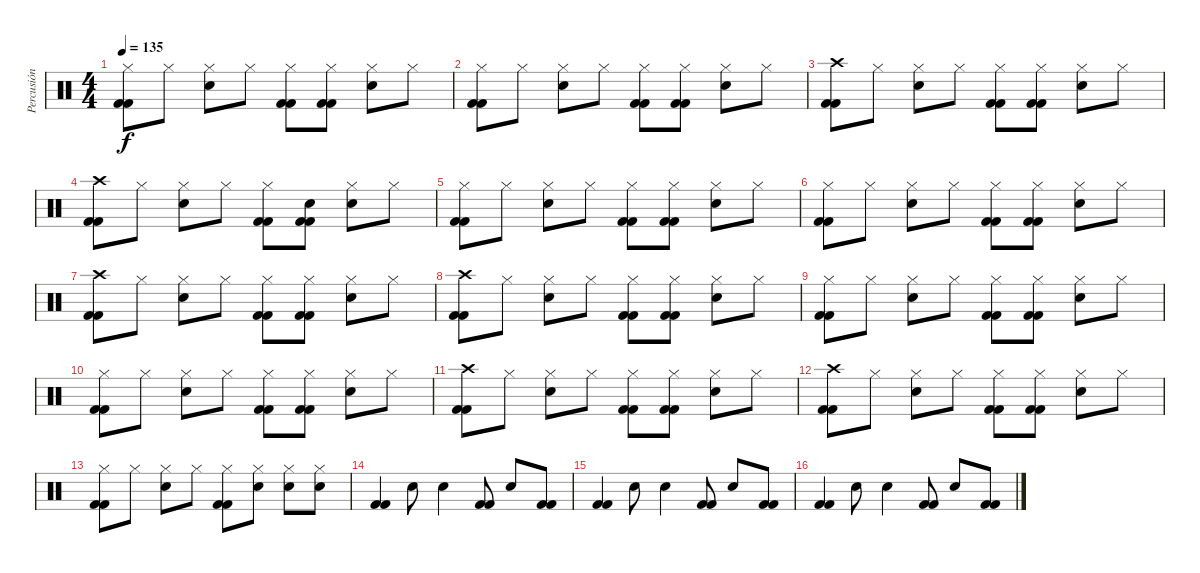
\track ("Percusión" "Percusión") {instrument percussion}
\staff {score}
\articulation defaults
\ts (4 4)
\tempo 135
\clef neutral
\ks c
("Hi-Hat (closed)" "Kick (hit) 2" "Kick (hit) 2").8{dy f} "Hi-Hat (closed)".8 ("Hi-Hat (closed)" "Snare (hit) 2").8 "Hi-Hat (closed)".8 ("Hi-Hat (closed)" "Kick (hit) 2" "Kick (hit) 2").8 ("Hi-Hat (closed)" "Kick (hit) 2" "Kick (hit) 2").8 ("Hi-Hat (closed)" "Electric Snare (hit)").8 "Hi-Hat (closed)".8 |
("Hi-Hat (closed)" "Kick (hit) 2" "Kick (hit) 2").8 "Hi-Hat (closed)".8 ("Hi-Hat (closed)" "Snare (hit) 2").8 "Hi-Hat (closed)".8 ("Hi-Hat (closed)" "Kick (hit) 2" "Kick (hit) 2").8 ("Hi-Hat (closed)" "Kick (hit) 2" "Kick (hit) 2").8 ("Hi-Hat (closed)" "Electric Snare (hit)").8 "Hi-Hat (closed)".8 |
("Crash high (hit)" "Kick (hit) 2" "Kick (hit) 2").8 "Hi-Hat (closed)".8 ("Hi-Hat (closed)" "Snare (hit) 2").8 "Hi-Hat (closed)".8 ("Hi-Hat (closed)" "Kick (hit) 2" "Kick (hit) 2").8 ("Hi-Hat (closed)" "Kick (hit) 2" "Kick (hit) 2").8 ("Hi-Hat (closed)" "Electric Snare (hit)").8 "Hi-Hat (closed)".8 |
("Crash high (hit)" "Kick (hit) 2" "Kick (hit) 2").8 "Hi-Hat (closed)".8 ("Hi-Hat (closed)" "Snare (hit) 2").8 "Hi-Hat (closed)".8 ("Hi-Hat (closed)" "Kick (hit) 2" "Kick (hit) 2").8 ("Snare (hit)" "Kick (hit) 2" "Kick (hit) 2").8 ("Hi-Hat (closed)" "Electric Snare (hit)").8 "Hi-Hat (closed)".8 |
("Hi-Hat (closed)" "Kick (hit) 2" "Kick (hit) 2").8 "Hi-Hat (closed)".8 ("Hi-Hat (closed)" "Snare (hit) 2").8 "Hi-Hat (closed)".8 ("Hi-Hat (closed)" "Kick (hit) 2" "Kick (hit) 2").8 ("Hi-Hat (closed)" "Kick (hit) 2" "Kick (hit) 2").8 ("Hi-Hat (closed)" "Electric Snare (hit)").8 "Hi-Hat (closed)".8 |
("Hi-Hat (closed)" "Kick (hit) 2" "Kick (hit) 2").8 "Hi-Hat (closed)".8 ("Hi-Hat (closed)" "Snare (hit) 2").8 "Hi-Hat (closed)".8 ("Hi-Hat (closed)" "Kick (hit) 2" "Kick (hit) 2").8 ("Hi-Hat (closed)" "Kick (hit) 2" "Kick (hit) 2").8 ("Hi-Hat (closed)" "Electric Snare (hit)").8 "Hi-Hat (closed)".8 |
("Crash high (hit)" "Kick (hit) 2" "Kick (hit) 2").8 "Hi-Hat (closed)".8 ("Hi-Hat (closed)" "Snare (hit) 2").8 "Hi-Hat (closed)".8 ("Hi-Hat (closed)" "Kick (hit) 2" "Kick (hit) 2").8 ("Hi-Hat (closed)" "Kick (hit) 2" "Kick (hit) 2").8 ("Hi-Hat (closed)" "Electric Snare (hit)").8 "Hi-Hat (closed)".8 |
("Crash high (hit)" "Kick (hit) 2" "Kick (hit) 2").8 "Hi-Hat (closed)".8 ("Hi-Hat (closed)" "Snare (hit) 2").8 "Hi-Hat (closed)".8 ("Hi-Hat (closed)" "Kick (hit) 2" "Kick (hit) 2").8 ("Hi-Hat (closed)" "Kick (hit) 2" "Kick (hit) 2").8 ("Hi-Hat (closed)" "Electric Snare (hit)").8 "Hi-Hat (closed)".8 |
("Hi-Hat (closed)" "Kick (hit) 2" "Kick (hit) 2").8 "Hi-Hat (closed)".8 ("Hi-Hat (closed)" "Snare (hit) 2").8 "Hi-Hat (closed)".8 ("Hi-Hat (closed)" "Kick (hit) 2" "Kick (hit) 2").8 ("Hi-Hat (closed)" "Kick (hit) 2" "Kick (hit) 2").8 ("Hi-Hat (closed)" "Electric Snare (hit)").8 "Hi-Hat (closed)".8 |
("Hi-Hat (closed)" "Kick (hit) 2" "Kick (hit) 2").8 "Hi-Hat (closed)".8 ("Hi-Hat (closed)" "Snare (hit) 2").8 "Hi-Hat (closed)".8 ("Hi-Hat (closed)" "Kick (hit) 2" "Kick (hit) 2").8 ("Hi-Hat (closed)" "Kick (hit) 2" "Kick (hit) 2").8 ("Hi-Hat (closed)" "Electric Snare (hit)").8 "Hi-Hat (closed)".8 |
("Crash high (hit)" "Kick (hit) 2" "Kick (hit) 2").8 "Hi-Hat (closed)".8 ("Hi-Hat (closed)" "Snare (hit) 2").8 "Hi-Hat (closed)".8 ("Hi-Hat (closed)" "Kick (hit) 2" "Kick (hit) 2").8 ("Hi-Hat (closed)" "Kick (hit) 2" "Kick (hit) 2").8 ("Hi-Hat (closed)" "Electric Snare (hit)").8 "Hi-Hat (closed)".8 |
("Crash high (hit)" "Kick (hit) 2" "Kick (hit) 2").8 "Hi-Hat (closed)".8 ("Hi-Hat (closed)" "Snare (hit) 2").8 "Hi-Hat (closed)".8 ("Hi-Hat (closed)" "Kick (hit) 2" "Kick (hit) 2").8 ("Hi-Hat (closed)" "Kick (hit) 2" "Kick (hit) 2").8 ("Hi-Hat (closed)" "Electric Snare (hit)").8 "Hi-Hat (closed)".8 |
("Hi-Hat (closed)" "Kick (hit) 2" "Kick (hit) 2").8 "Hi-Hat (closed)".8 ("Hi-Hat (closed)" "Snare (hit) 2").8 "Hi-Hat (closed)".8 ("Hi-Hat (closed)" "Kick (hit) 2" "Kick (hit) 2").8 ("Hi-Hat (closed)" "Snare (hit) 2").8 ("Hi-Hat (closed)" "Snare (hit) 2").8 ("Hi-Hat (closed)" "Snare (hit) 2").8 |
("Kick (hit) 2" "Kick (hit) 2").4 "Snare (hit) 2".8 "Snare (hit) 2".4 ("Kick (hit) 2" "Kick (hit) 2").8 "Snare (hit) 2".8 ("Kick (hit) 2" "Kick (hit) 2").8 |
("Kick (hit) 2" "Kick (hit) 2").4 "Snare (hit) 2".8 "Snare (hit) 2".4 ("Kick (hit) 2" "Kick (hit) 2").8 "Snare (hit) 2".8 ("Kick (hit) 2" "Kick (hit) 2").8 |
("Kick (hit) 2" "Kick (hit) 2").4 "Snare (hit) 2".8 "Snare (hit) 2".4 ("Kick (hit) 2" "Kick (hit) 2").8 "Snare (hit) 2".8 ("Kick (hit) 2" "Kick (hit) 2").8
